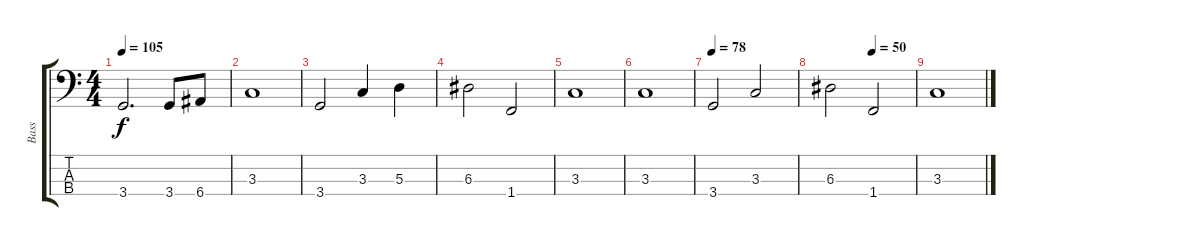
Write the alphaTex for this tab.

\track ("Bass" "Bass") {instrument electricbassfinger}
\staff {score tabs}
\tuning (G2 D2 A1 E1) {hide}
\ts (4 4)
\tempo 105
\clef f4
\ks c
3.4.2{d dy f} 3.4.8 6.4.8 |
3.3.1 |
3.4.2 3.3.4 5.3.4 |
6.3.2 1.4.2 |
3.3.1 |
3.3.1 |
\tempo 78
3.4.2 3.3.2 |
\tempo (50 0.5)
6.3.2 1.4.2 |
3.3.1
